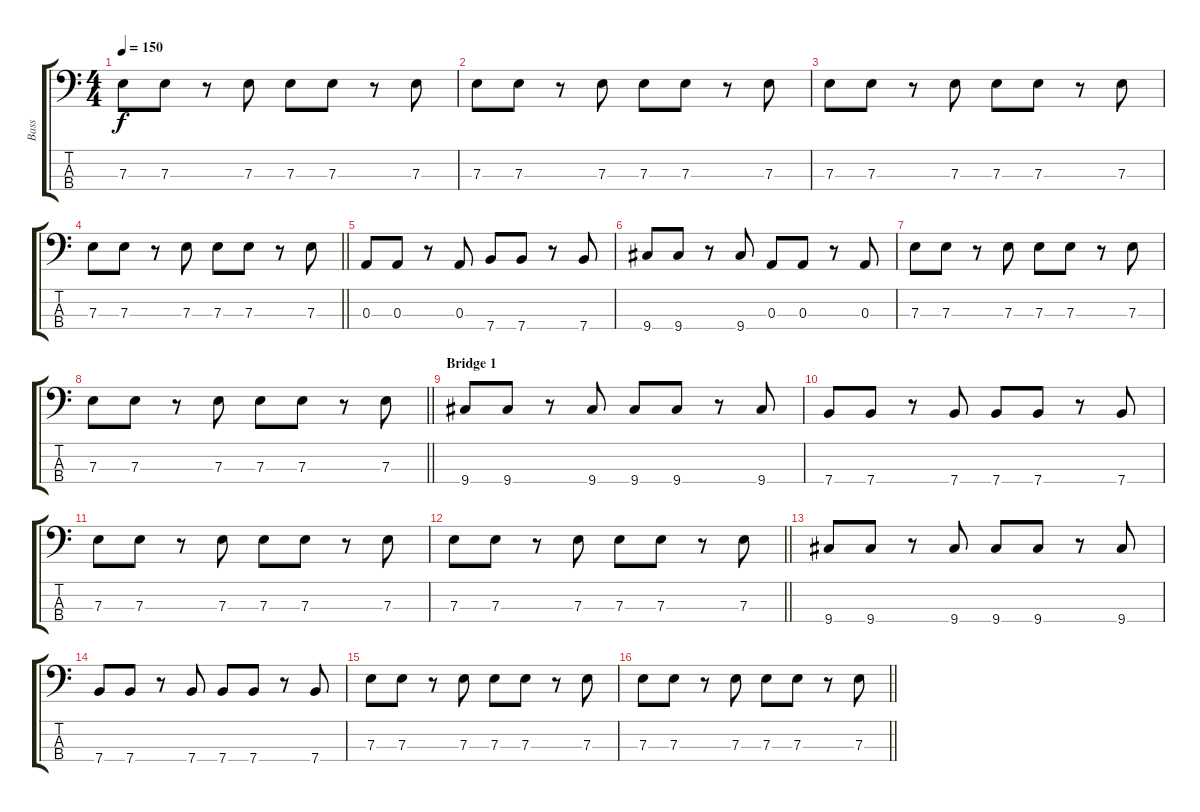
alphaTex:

\track ("Bass" "Bass") {instrument electricbasspick}
\staff {score tabs}
\tuning (G2 D2 A1 E1) {hide}
\ts (4 4)
\tempo 150
\clef f4
\ks c
7.3.8{dy f} 7.3.8 r.8 7.3.8 7.3.8 7.3.8 r.8 7.3.8 |
7.3.8 7.3.8 r.8 7.3.8 7.3.8 7.3.8 r.8 7.3.8 |
7.3.8 7.3.8 r.8 7.3.8 7.3.8 7.3.8 r.8 7.3.8 |
\barLineRight lightlight
7.3.8 7.3.8 r.8 7.3.8 7.3.8 7.3.8 r.8 7.3.8 |
0.3.8 0.3.8 r.8 0.3.8 7.4.8 7.4.8 r.8 7.4.8 |
9.4.8 9.4.8 r.8 9.4.8 0.3.8 0.3.8 r.8 0.3.8 |
7.3.8 7.3.8 r.8 7.3.8 7.3.8 7.3.8 r.8 7.3.8 |
\barLineRight lightlight
7.3.8 7.3.8 r.8 7.3.8 7.3.8 7.3.8 r.8 7.3.8 |
\section ("" "Bridge 1")
9.4.8 9.4.8 r.8 9.4.8 9.4.8 9.4.8 r.8 9.4.8 |
7.4.8 7.4.8 r.8 7.4.8 7.4.8 7.4.8 r.8 7.4.8 |
7.3.8 7.3.8 r.8 7.3.8 7.3.8 7.3.8 r.8 7.3.8 |
\barLineRight lightlight
7.3.8 7.3.8 r.8 7.3.8 7.3.8 7.3.8 r.8 7.3.8 |
9.4.8 9.4.8 r.8 9.4.8 9.4.8 9.4.8 r.8 9.4.8 |
7.4.8 7.4.8 r.8 7.4.8 7.4.8 7.4.8 r.8 7.4.8 |
7.3.8 7.3.8 r.8 7.3.8 7.3.8 7.3.8 r.8 7.3.8 |
\barLineRight lightlight
7.3.8 7.3.8 r.8 7.3.8 7.3.8 7.3.8 r.8 7.3.8
